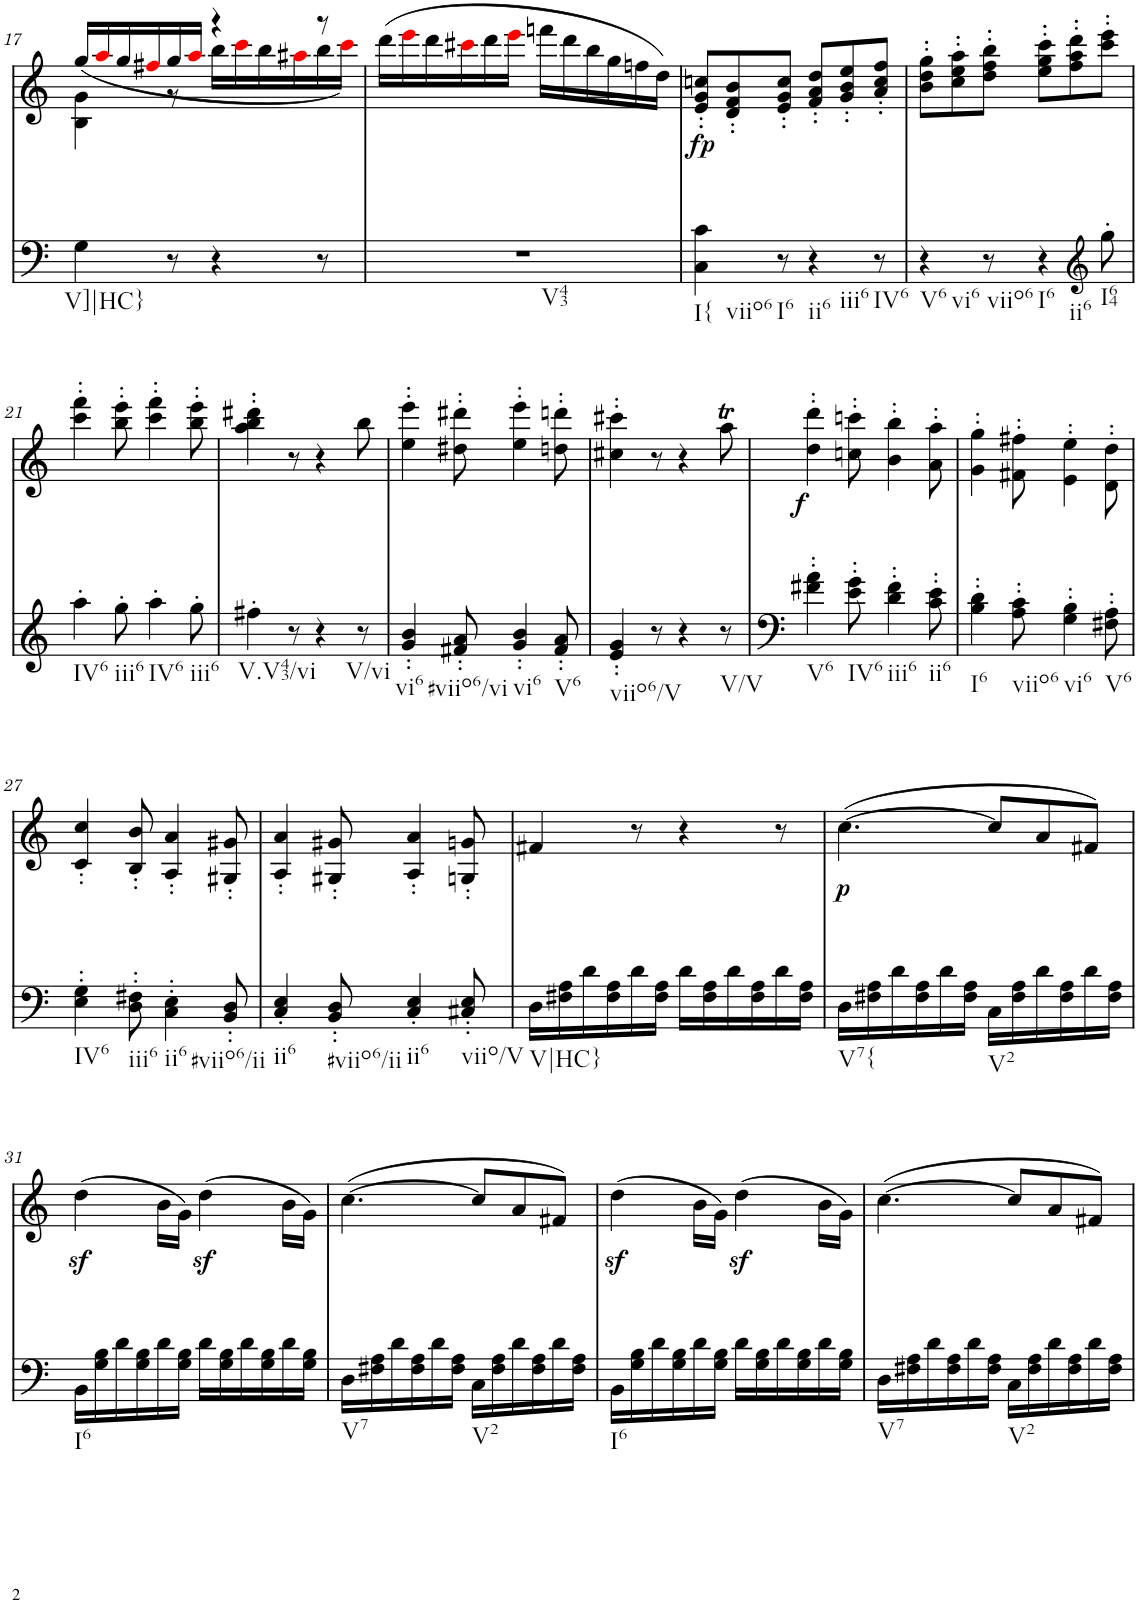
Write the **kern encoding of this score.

**kern	**kern	**dynam
*part2	*part1	*part1
*staff2	*staff1	*staff1
*I"piano	*I"piano	*
*I'Pno	*I'Pno	*
!!LO:PB:g=z
*clefF4	*clefG2	*
*k[]	*k[]	*
*M6/8	*M6/8	*
=17	=17	=17
*	*^	*
!LO:TX:b:t=V]|HC}	!	!	!
4G\	(16gg/LL	4B\ 4g\	.
.	16aai/	.	.
.	16gg/	.	.
.	16ff#Xi/	.	.
8r	16gg/	8r	.
.	16aai/JJ	.	.
4r	4r	16bb\LL	.
.	.	16ccci\	.
.	.	16bb\	.
.	.	16aa#Xi\	.
8r	8r	16bb\	.
.	.	16ccci\JJ)	.
=18	=18	=18	=18
!LO:TX:b:t=V43	!	!	!
*	*v	*v	*
2.r	(16ddd\LL	.
.	16eeei\	.
.	16ddd\	.
.	16ccc#Xi\	.
.	16ddd\	.
.	16eeei\JJ	.
.	16fffn\LL	.
.	16ddd\	.
.	16bb\	.
.	16gg\	.
.	16ffn\	.
.	16dd\JJ)	.
=19	=19	=19
!LO:TX:b:t=I{	!	!
!LO:TX:b:t=viio6	!	!
!	!	!LO:DY:b
4C\ 4c\	8e/' 8g/' 8ccn/'L	fp
.	8d/' 8f/' 8b/'	.
!LO:TX:b:t=I6	!	!
8r	8e/' 8g/' 8cc/'J	.
!LO:TX:b:t=ii6	!	!
!LO:TX:b:t=iii6	!	!
4r	8f/' 8a/' 8dd/'L	.
.	8g/' 8b/' 8ee/'	.
!LO:TX:b:t=IV6	!	!
8r	8a/' 8cc/' 8ff/'J	.
=20	=20	=20
!LO:TX:b:t=V6	!	!
!LO:TX:b:t=vi6	!	!
4r	8b\' 8dd\' 8gg\'L	.
.	8cc\' 8ee\' 8aa\'	.
!LO:TX:b:t=viio6	!	!
8r	8dd\' 8ff\' 8bb\'J	.
!LO:TX:b:t=I6	!	!
!LO:TX:b:t=ii6	!	!
4r	8ee\' 8gg\' 8ccc\'L	.
.	8ff\' 8aa\' 8ddd\'	.
*clefG2	*	*
!LO:TX:b:t=I64	!	!
8gg'\	8ccc\' 8eee\'J	.
!!LO:LB:g=z
=21	=21	=21
!LO:TX:b:t=IV6	!	!
4aa'\	4ccc\' 4fff\'	.
!LO:TX:b:t=iii6	!	!
8gg'\	8bb\' 8eee\'	.
!LO:TX:b:t=IV6	!	!
4aa'\	4ccc\' 4fff\'	.
!LO:TX:b:t=iii6	!	!
8gg'\	8bb\' 8eee\'	.
=22	=22	=22
!LO:TX:b:t=V.V43/vi	!	!
4ff#X'\	4aa\' 4bb\' 4ddd#X\'	.
8r	8r	.
4r	4r	.
!LO:TX:b:t=V/vi	!	!
8r	8bb\	.
=23	=23	=23
!LO:TX:b:t=vi6	!	!
4g/' 4b/'	4ee\' 4eee\'	.
!LO:TX:b:t=#viio6/vi	!	!
8f#X/' 8a/'	8dd#X\' 8ddd#X\'	.
!LO:TX:b:t=vi6	!	!
4g/' 4b/'	4ee\' 4eee\'	.
!LO:TX:b:t=V6	!	!
8f#/' 8a/'	8ddn\' 8dddn\'	.
=24	=24	=24
!LO:TX:b:t=viio6/V	!	!
4e/' 4g/'	4cc#X\' 4ccc#X\'	.
8r	8r	.
4r	4r	.
!LO:TX:b:t=V/V	!	!
8r	8aaT\	.
=25	=25	=25
!LO:TX:b:t=V6	!	!
!	!	!LO:DY:b
4f#X\'> 4a\'>	4dd\' 4ddd\'	f
!LO:TX:b:t=IV6	!	!
8e\'> 8g\'>	8ccn\' 8cccn\'	.
!LO:TX:b:t=iii6	!	!
4d\'> 4f#\'>	4b\' 4bb\'	.
!LO:TX:b:t=ii6	!	!
8c\'> 8e\'>	8a\' 8aa\'	.
=26	=26	=26
!LO:TX:b:t=I6	!	!
4B\' 4d\'	4g\' 4gg\'	.
!LO:TX:b:t=viio6	!	!
8A\' 8c\'	8f#X\' 8ff#X\'	.
!LO:TX:b:t=vi6	!	!
4G\' 4B\'	4e\' 4ee\'	.
!LO:TX:b:t=V6	!	!
8F#X\' 8A\'	8d\' 8dd\'	.
!!LO:LB:g=z
=27	=27	=27
!LO:TX:b:t=IV6	!	!
4E\' 4G\'	4c/' 4cc/'	.
!LO:TX:b:t=iii6	!	!
8D\' 8F#X\'	8B/' 8b/'	.
!LO:TX:b:t=ii6	!	!
4C\' 4E\'	4A/' 4a/'	.
!LO:TX:b:t=#viio6/ii	!	!
8BB/' 8D/'	8G#X/' 8g#X/'	.
=28	=28	=28
!LO:TX:b:t=ii6	!	!
4C/' 4E/'	4A/' 4a/'	.
!LO:TX:b:t=#viio6/ii	!	!
8BB/' 8D/'	8G#X/' 8g#X/'	.
!LO:TX:b:t=ii6	!	!
4C/' 4E/'	4A/' 4a/'	.
!LO:TX:b:t=viio/V	!	!
8C#X/' 8E/'	8Gn/' 8gn/'	.
=29	=29	=29
!LO:TX:b:t=V|HC}	!	!
16D\LL	4f#X/	.
16F#X\ 16A\	.	.
16d\	.	.
16F#\ 16A\	.	.
16d\	8r	.
16F#\ 16A\JJ	.	.
16d\LL	4r	.
16F#\ 16A\	.	.
16d\	.	.
16F#\ 16A\	.	.
16d\	8r	.
16F#\ 16A\JJ	.	.
=30	=30	=30
!LO:TX:b:t=V7{	!	!
!	!	!LO:DY:b
16D\LL	([4.cc\	p
16F#X\ 16A\	.	.
16d\	.	.
16F#\ 16A\	.	.
16d\	.	.
16F#\ 16A\JJ	.	.
!LO:TX:b:t=V2	!	!
16C\LL	8cc/L]	.
16F#\ 16A\	.	.
16d\	8a/	.
16F#\ 16A\	.	.
16d\	8f#X/J)	.
16F#\ 16A\JJ	.	.
!!LO:LB:g=z
=31	=31	=31
!LO:TX:b:t=I6	!	!
16BB\LL	(4ddz<\	.
16G\ 16B\	.	.
16d\	.	.
16G\ 16B\	.	.
16d\	16b\LL	.
16G\ 16B\JJ	16g\JJ)	.
16d\LL	(4ddz<\	.
16G\ 16B\	.	.
16d\	.	.
16G\ 16B\	.	.
16d\	16b\LL	.
16G\ 16B\JJ	16g\JJ)	.
=32	=32	=32
!LO:TX:b:t=V7	!	!
16D\LL	([4.cc\	.
16F#X\ 16A\	.	.
16d\	.	.
16F#\ 16A\	.	.
16d\	.	.
16F#\ 16A\JJ	.	.
!LO:TX:b:t=V2	!	!
16C\LL	8cc/L]	.
16F#\ 16A\	.	.
16d\	8a/	.
16F#\ 16A\	.	.
16d\	8f#X/J)	.
16F#\ 16A\JJ	.	.
=33	=33	=33
!LO:TX:b:t=I6	!	!
16BB\LL	(4ddz<\	.
16G\ 16B\	.	.
16d\	.	.
16G\ 16B\	.	.
16d\	16b\LL	.
16G\ 16B\JJ	16g\JJ)	.
16d\LL	(4ddz<\	.
16G\ 16B\	.	.
16d\	.	.
16G\ 16B\	.	.
16d\	16b\LL	.
16G\ 16B\JJ	16g\JJ)	.
=34	=34	=34
!LO:TX:b:t=V7	!	!
16D\LL	([4.cc\	.
16F#X\ 16A\	.	.
16d\	.	.
16F#\ 16A\	.	.
16d\	.	.
16F#\ 16A\JJ	.	.
!LO:TX:b:t=V2	!	!
16C\LL	8cc/L]	.
16F#\ 16A\	.	.
16d\	8a/	.
16F#\ 16A\	.	.
16d\	8f#X/J)	.
16F#\ 16A\JJ	.	.
=	=	=
*-	*-	*-
